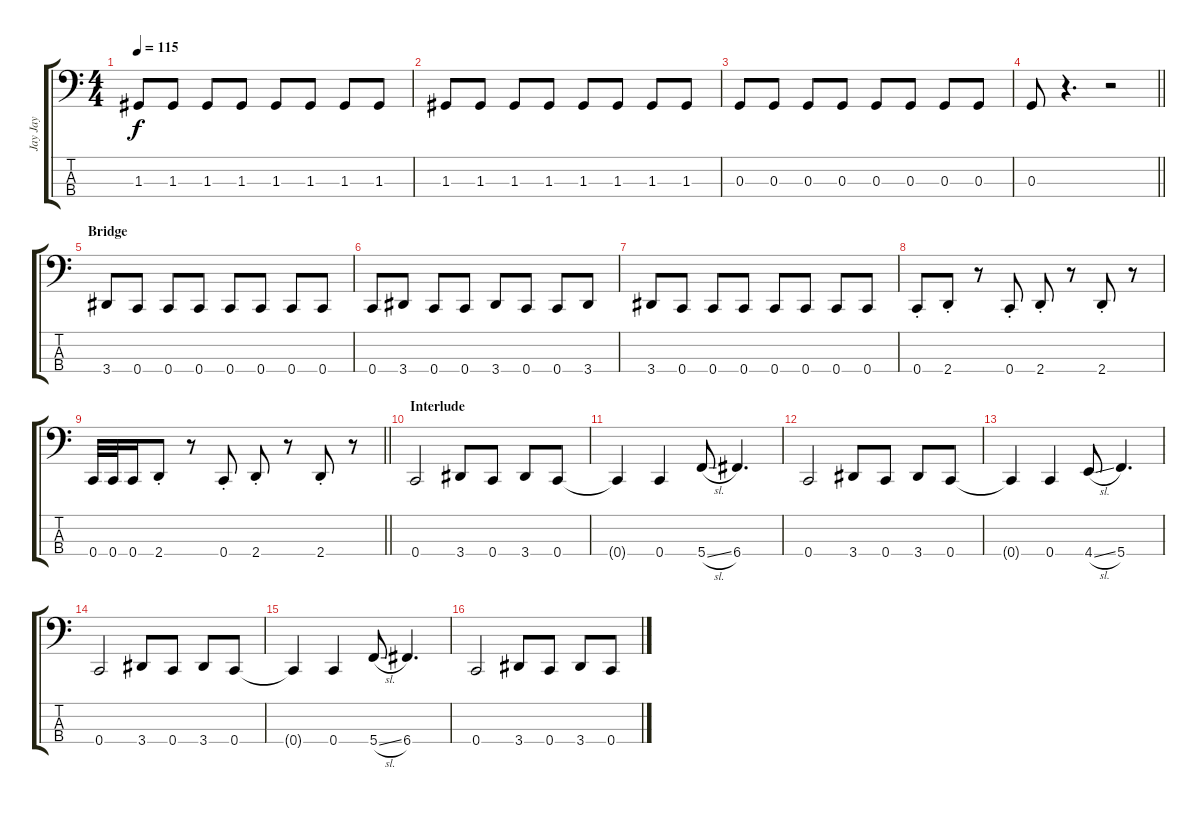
\track ("Jay Jay" "Jay Jay") {instrument electricbasspick}
\staff {score tabs}
\tuning (F2 C2 G1 C1) {hide}
\ts (4 4)
\tempo 115
\clef f4
\ks c
1.3.8{dy f} 1.3.8 1.3.8 1.3.8 1.3.8 1.3.8 1.3.8 1.3.8 |
1.3.8 1.3.8 1.3.8 1.3.8 1.3.8 1.3.8 1.3.8 1.3.8 |
0.3.8 0.3.8 0.3.8 0.3.8 0.3.8 0.3.8 0.3.8 0.3.8 |
\barLineRight lightlight
0.3.8 r.4{d} r.2 |
\section ("" "Bridge")
3.4.8 0.4.8 0.4.8 0.4.8 0.4.8 0.4.8 0.4.8 0.4.8 |
0.4.8 3.4.8 0.4.8 0.4.8 3.4.8 0.4.8 0.4.8 3.4.8 |
3.4.8 0.4.8 0.4.8 0.4.8 0.4.8 0.4.8 0.4.8 0.4.8 |
0.4{st}.8 2.4{st}.8 r.8 0.4{st}.8 2.4{st}.8 r.8 2.4{st}.8 r.8 |
\barLineRight lightlight
0.4.32 0.4.32 0.4.16 2.4{st}.8 r.8 0.4{st}.8 2.4{st}.8 r.8 2.4{st}.8 r.8 |
\section ("" "Interlude")
0.4.2 3.4.8 0.4.8 3.4.8 0.4.8 |
0.4{t}.4 0.4.4 5.4{sl}.8 6.4.4{d} |
0.4.2 3.4.8 0.4.8 3.4.8 0.4.8 |
0.4{t}.4 0.4.4 4.4{sl}.8 5.4.4{d} |
0.4.2 3.4.8 0.4.8 3.4.8 0.4.8 |
0.4{t}.4 0.4.4 5.4{sl}.8 6.4.4{d} |
0.4.2 3.4.8 0.4.8 3.4.8 0.4.8
